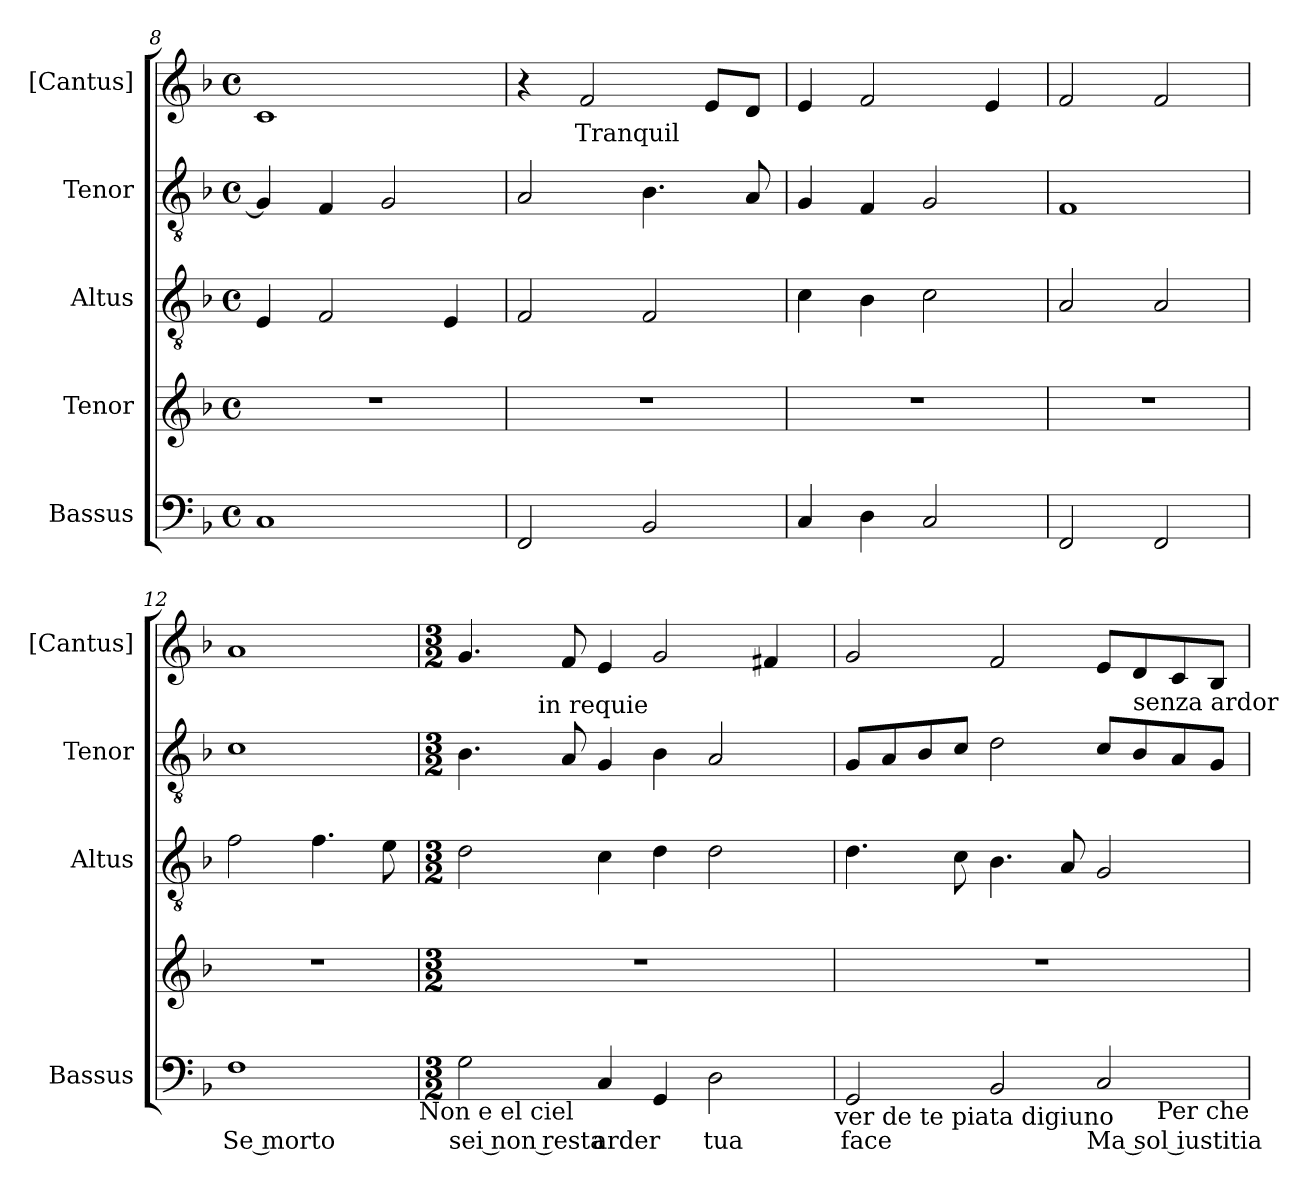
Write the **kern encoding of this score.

**kern	**text	**kern	**kern	**kern	**kern	**text
*part5	*part5	*part4	*part3	*part2	*part1	*part1
*staff5	*staff5	*staff4	*staff3	*staff2	*staff1	*staff1
*I"Bassus	*	*I"Tenor	*I"Altus	*I"Tenor	*I"[Cantus]	*
*I'Bassus	*	*	*I'Altus	*I'Tenor	*I'[Cantus]	*
*clefF4	*	*clefG2	*clefGv2	*clefGv2	*clefG2	*
*k[b-]	*	*k[b-]	*k[b-]	*k[b-]	*k[b-]	*
*F:	*	*F:	*F:	*F:	*F:	*
*M4/4	*	*M4/4	*M4/4	*M4/4	*M4/4	*
*met(c)	*	*met(c)	*met(c)	*met(c)	*met(c)	*
=8	=8	=8	=8	=8	=8	=8
1C	.	1r	4E/	4G/]	1c	.
.	.	.	2F/	4F/	.	.
.	.	.	.	2G/	.	.
.	.	.	4E/	.	.	.
=9	=9	=9	=9	=9	=9	=9
2FF/	.	1r	2F/	2A/	4r	.
!	!	!	!	!	!	!LO:LY:b
.	.	.	.	.	2f/	Tranquil
2BB-/	.	.	2F/	4.B-\	.	.
.	.	.	.	.	8e/L	.
.	.	.	.	8A/	8d/J	.
=10	=10	=10	=10	=10	=10	=10
4C/	.	1r	4c\	4G/	4e/	.
4D\	.	.	4B-\	4F/	2f/	.
2C/	.	.	2c\	2G/	.	.
.	.	.	.	.	4e/	.
=11	=11	=11	=11	=11	=11	=11
2FF/	.	1r	2A/	1F	2f/	.
2FF/	.	.	2A/	.	2f/	.
!!LO:LB:g=z
=12	=12	=12	=12	=12	=12	=12
!	!LO:LY:b:rj	!	!	!	!	!
1F	Se morto	1r	2f\	1c	1a	.
.	.	.	4.f\	.	.	.
.	.	.	8e\	.	.	.
!LO:TX:b:t=Non e el ciel	!	!	!	!	!	!
=13	=13	=13	=13	=13	=13	=13
*M3/2	*	*M3/2	*M3/2	*M3/2	*M3/2	*
!	!LO:LY:b:rj	!	!	!	!	!
*	*	*	*	*^	*	*
2G\	sei non resta	1.r	2d\	4.B-\	4ryy	4.g/	.
.	.	.	.	.	16ryy	.	.
!	!	!	!	!	!LO:TX:a:t=in requie	!	!
.	.	.	.	.	1ryy	.	.
.	.	.	.	8A/	.	8f/	.
!	!LO:LY:b	!	!	!	!	!	!
4C/	arder	.	4c\	4G/	.	4e/	.
4GG/	.	.	4d\	4B-\	.	2g/	.
!	!LO:LY:b	!	!	!	!	!	!
2D\	tua	.	2d\	2A/	.	.	.
.	.	.	.	.	.	4f#/	.
.	.	.	.	.	8.ryy	.	.
!LO:TX:b:t=ver de te piata digiuno	!	!	!	!	!	!	!
=14	=14	=14	=14	=14	=14	=14	=14
!	!LO:LY:b	!	!	!	!	!	!
*	*	*	*	*v	*v	*	*
2GG/	face	1.r	4.d\	8G/L	2g/	.
.	.	.	.	8A/	.	.
.	.	.	.	8B-/	.	.
.	.	.	8c\	8c/J	.	.
2BB-/	.	.	4.B-\	2d\	2f/	.
.	.	.	8A/	.	.	.
!	!LO:LY:b:rj	!	!	!	!	!
2C/	Ma sol iustitia	.	2G/	8c/L	8e/L	.
!	!	!	!	!LO:TX:a:t=senza ardor	!	!
.	.	.	.	8B-/	8d/	.
.	.	.	.	8A/	8c/	.
.	.	.	.	8G/J	8B-/J	.
!LO:TX:b:t=Per che	!	!	!	!	!	!
=	=	=	=	=	=	=
*-	*-	*-	*-	*-	*-	*-
